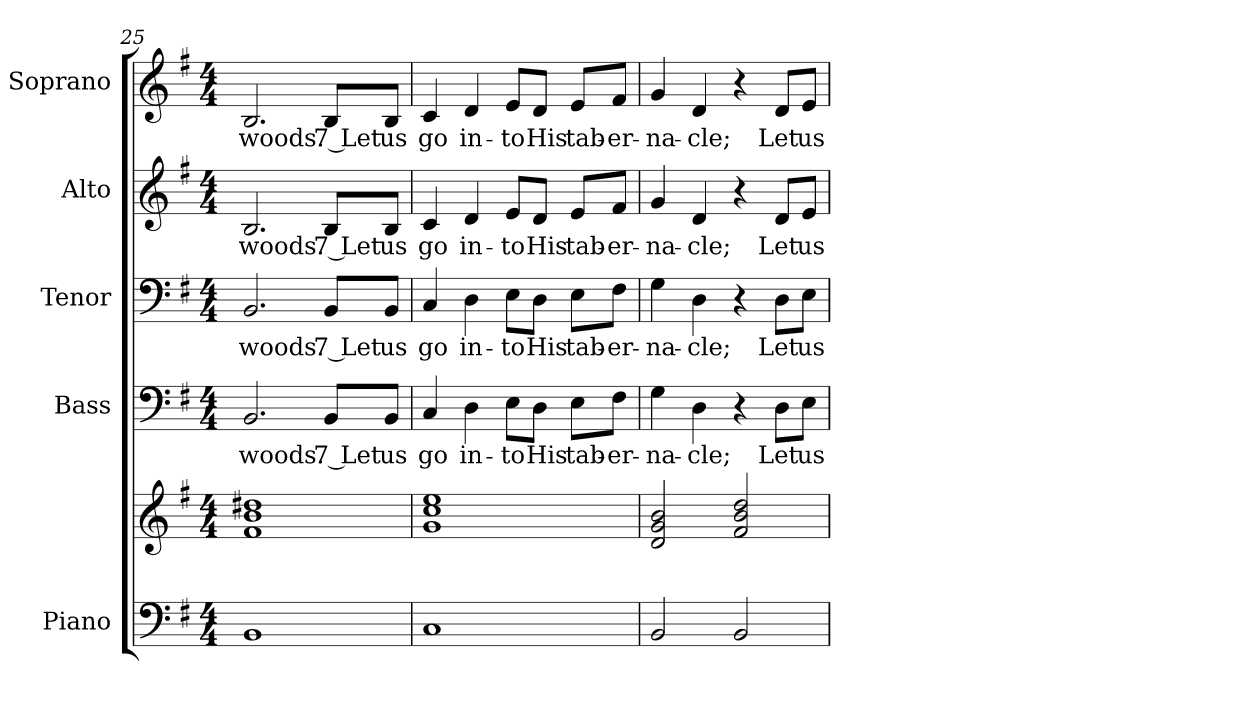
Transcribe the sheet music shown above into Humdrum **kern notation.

**kern	**kern	**kern	**text	**kern	**text	**kern	**text	**kern	**text
*part5	*part5	*part4	*part4	*part3	*part3	*part2	*part2	*part1	*part1
*staff6	*staff5	*staff4	*staff4	*staff3	*staff3	*staff2	*staff2	*staff1	*staff1
*I"Piano	*	*I"Bass	*	*I"Tenor	*	*I"Alto	*	*I"Soprano	*
*I'Pno.	*	*I'B.	*	*I'T.	*	*I'A.	*	*I'S.	*
!!LO:PB:g=z
*clefF4	*clefG2	*clefF4	*	*clefF4	*	*clefG2	*	*clefG2	*
*k[f#]	*k[f#]	*k[f#]	*	*k[f#]	*	*k[f#]	*	*k[f#]	*
*G:	*G:	*G:	*	*G:	*	*G:	*	*G:	*
*M4/4	*M4/4	*M4/4	*	*M4/4	*	*M4/4	*	*M4/4	*
=25	=25	=25	=25	=25	=25	=25	=25	=25	=25
!	!	!	!LO:LY:b:color=#000000	!	!	!	!	!	!
!	!	!	!	!	!LO:LY:b:color=#000000	!	!	!	!
!	!	!	!	!	!	!	!LO:LY:b:color=#000000	!	!
!	!	!	!	!	!	!	!	!	!LO:LY:b:color=#000000
1BBi	1f#i 1bi 1dd#Xi	2.BBi/	woods.	2.BBi/	woods.	2.Bi/	woods.	2.Bi/	woods.
!	!	!	!LO:LY:b:color=#000000	!	!	!	!	!	!
!	!	!	!	!	!LO:LY:b:color=#000000	!	!	!	!
!	!	!	!	!	!	!	!LO:LY:b:color=#000000	!	!
!	!	!	!	!	!	!	!	!	!LO:LY:b:color=#000000
.	.	8BBi/L	7 Let	8BBi/L	7 Let	8Bi/L	7 Let	8Bi/L	7 Let
!	!	!	!LO:LY:b:color=#000000	!	!	!	!	!	!
!	!	!	!	!	!LO:LY:b:color=#000000	!	!	!	!
!	!	!	!	!	!	!	!LO:LY:b:color=#000000	!	!
!	!	!	!	!	!	!	!	!	!LO:LY:b:color=#000000
.	.	8BBi/J	us	8BBi/J	us	8Bi/J	us	8Bi/J	us
=26	=26	=26	=26	=26	=26	=26	=26	=26	=26
!	!	!	!LO:LY:b:color=#000000	!	!	!	!	!	!
!	!	!	!	!	!LO:LY:b:color=#000000	!	!	!	!
!	!	!	!	!	!	!	!LO:LY:b:color=#000000	!	!
!	!	!	!	!	!	!	!	!	!LO:LY:b:color=#000000
1Ci	1gi 1cci 1eei	4Ci/	go	4Ci/	go	4ci/	go	4ci/	go
!	!	!	!LO:LY:b:color=#000000	!	!	!	!	!	!
!	!	!	!	!	!LO:LY:b:color=#000000	!	!	!	!
!	!	!	!	!	!	!	!LO:LY:b:color=#000000	!	!
!	!	!	!	!	!	!	!	!	!LO:LY:b:color=#000000
.	.	4Di\	in-	4Di\	in-	4di/	in-	4di/	in-
!	!	!	!LO:LY:b:color=#000000	!	!	!	!	!	!
!	!	!	!	!	!LO:LY:b:color=#000000	!	!	!	!
!	!	!	!	!	!	!	!LO:LY:b:color=#000000	!	!
!	!	!	!	!	!	!	!	!	!LO:LY:b:color=#000000
.	.	8Ei\L	-to	8Ei\L	-to	8ei/L	-to	8ei/L	-to
!	!	!	!LO:LY:b:color=#000000	!	!	!	!	!	!
!	!	!	!	!	!LO:LY:b:color=#000000	!	!	!	!
!	!	!	!	!	!	!	!LO:LY:b:color=#000000	!	!
!	!	!	!	!	!	!	!	!	!LO:LY:b:color=#000000
.	.	8Di\J	His	8Di\J	His	8di/J	His	8di/J	His
!	!	!	!LO:LY:b:color=#000000	!	!	!	!	!	!
!	!	!	!	!	!LO:LY:b:color=#000000	!	!	!	!
!	!	!	!	!	!	!	!LO:LY:b:color=#000000	!	!
!	!	!	!	!	!	!	!	!	!LO:LY:b:color=#000000
.	.	8Ei\L	tab-	8Ei\L	tab-	8ei/L	tab-	8ei/L	tab-
!	!	!	!LO:LY:b:color=#000000	!	!	!	!	!	!
!	!	!	!	!	!LO:LY:b:color=#000000	!	!	!	!
!	!	!	!	!	!	!	!LO:LY:b:color=#000000	!	!
!	!	!	!	!	!	!	!	!	!LO:LY:b:color=#000000
.	.	8F#i\J	-er-	8F#i\J	-er-	8f#i/J	-er-	8f#i/J	-er-
!!LO:PB:g=z
=27	=27	=27	=27	=27	=27	=27	=27	=27	=27
!	!	!	!LO:LY:b:color=#000000	!	!	!	!	!	!
!	!	!	!	!	!LO:LY:b:color=#000000	!	!	!	!
!	!	!	!	!	!	!	!LO:LY:b:color=#000000	!	!
!	!	!	!	!	!	!	!	!	!LO:LY:b:color=#000000
2BBi/	2di/ 2gi 2bi	4Gi\	-na-	4Gi\	-na-	4gi/	-na-	4gi/	-na-
!	!	!	!LO:LY:b:color=#000000	!	!	!	!	!	!
!	!	!	!	!	!LO:LY:b:color=#000000	!	!	!	!
!	!	!	!	!	!	!	!LO:LY:b:color=#000000	!	!
!	!	!	!	!	!	!	!	!	!LO:LY:b:color=#000000
.	.	4Di\	-cle;	4Di\	-cle;	4di/	-cle;	4di/	-cle;
2BBi/	2f#i/ 2bi 2ddi	4r	.	4r	.	4r	.	4r	.
!	!	!	!LO:LY:b:color=#000000	!	!	!	!	!	!
!	!	!	!	!	!LO:LY:b:color=#000000	!	!	!	!
!	!	!	!	!	!	!	!LO:LY:b:color=#000000	!	!
!	!	!	!	!	!	!	!	!	!LO:LY:b:color=#000000
.	.	8Di\L	Let	8Di\L	Let	8di/L	Let	8di/L	Let
!	!	!	!LO:LY:b:color=#000000	!	!	!	!	!	!
!	!	!	!	!	!LO:LY:b:color=#000000	!	!	!	!
!	!	!	!	!	!	!	!LO:LY:b:color=#000000	!	!
!	!	!	!	!	!	!	!	!	!LO:LY:b:color=#000000
.	.	8Ei\J	us	8Ei\J	us	8ei/J	us	8ei/J	us
=	=	=	=	=	=	=	=	=	=
*-	*-	*-	*-	*-	*-	*-	*-	*-	*-
